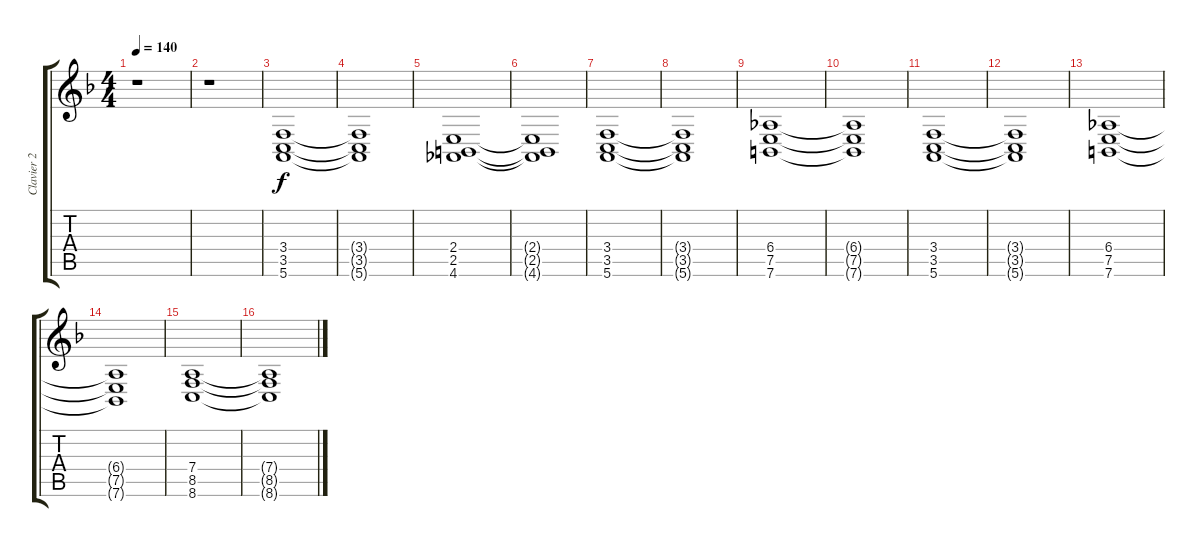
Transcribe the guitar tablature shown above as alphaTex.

\track ("Clavier 2" "Clavier 2") {instrument stringensemble1}
\staff {score tabs}
\tuning (E4 B3 G3 D3 A2 E2) {hide}
\ts (4 4)
\tempo 140
\clef g2
\ks f
r.1{dy f instrument stringensemble1} |
r.1 |
(3.4 3.5 5.6).1 |
(3.4{t} 3.5{t} 5.6{t}).1 |
(2.4 2.5 4.6).1 |
(2.4{t} 2.5{t} 4.6{t}).1 |
(3.4 3.5 5.6).1 |
(3.4{t} 3.5{t} 5.6{t}).1 |
(6.4 7.5 7.6).1 |
(6.4{t} 7.5{t} 7.6{t}).1 |
(3.4 3.5 5.6).1 |
(3.4{t} 3.5{t} 5.6{t}).1 |
(6.4 7.5 7.6).1 |
(6.4{t} 7.5{t} 7.6{t}).1 |
(7.4 8.5 8.6).1 |
(7.4{t} 8.5{t} 8.6{t}).1
